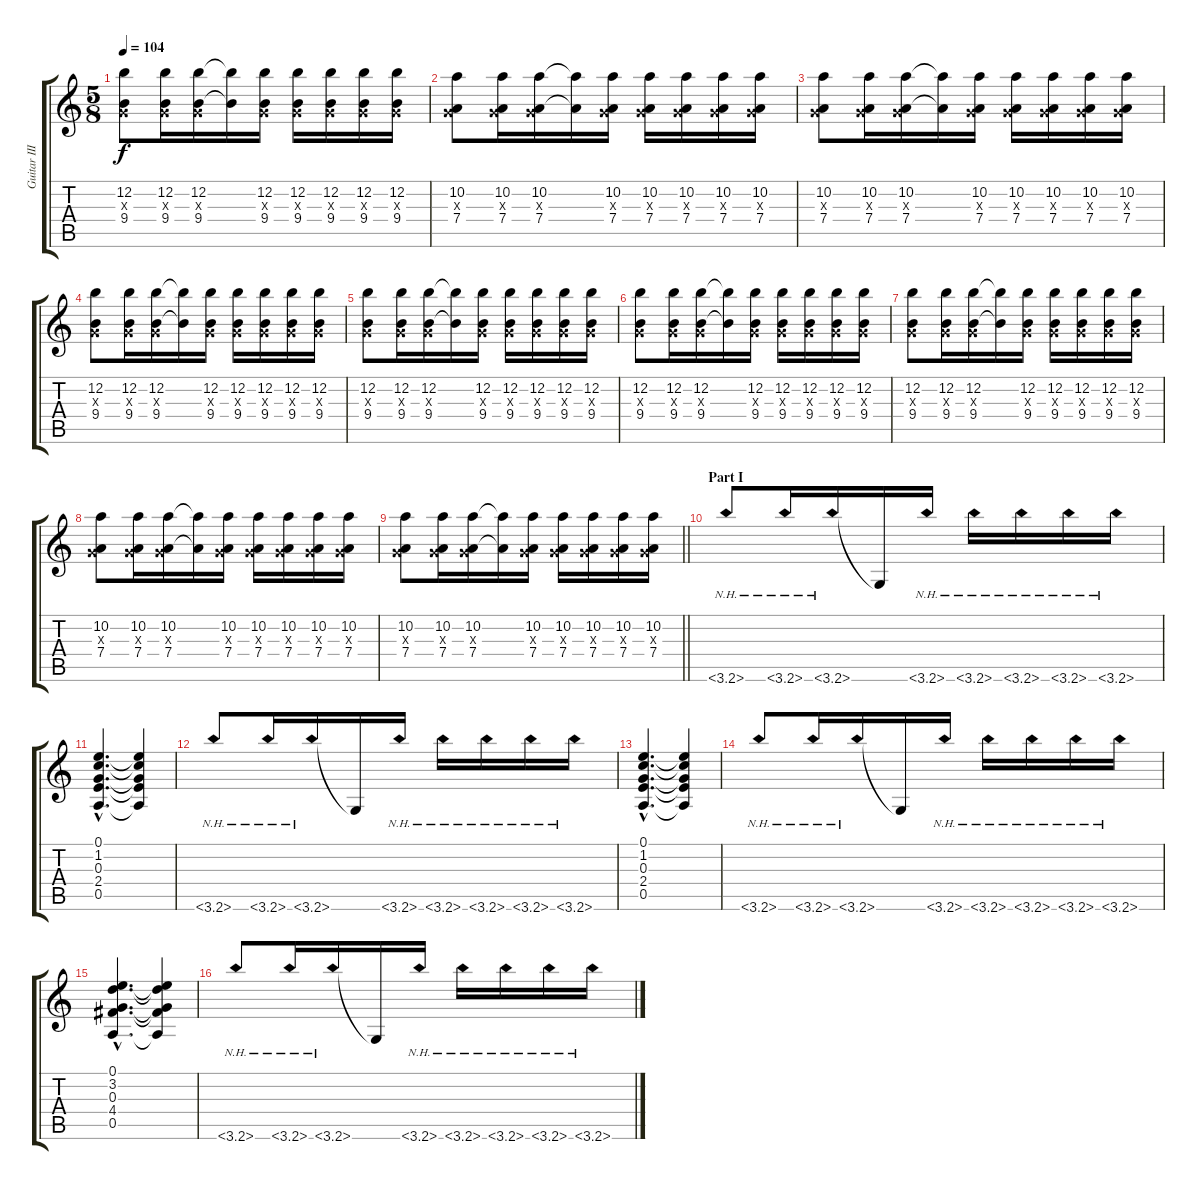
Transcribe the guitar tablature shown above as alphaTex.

\track ("Guitar III (Inoran)" "Guitar III") {instrument electricguitarclean}
\staff {score tabs}
\tuning (E4 B3 G3 D3 A2 E2) {hide}
\ts (5 8)
\tempo 104
\clef g2
\ks c
(12.2 0.3{x} 9.4).8{dy f} (12.2 0.3{x} 9.4).16 (12.2 0.3{x} 9.4).16 (12.2{t} 9.4{t}).16 (12.2 0.3{x} 9.4).16 (12.2 0.3{x} 9.4).16 (12.2 0.3{x} 9.4).16 (12.2 0.3{x} 9.4).16 (12.2 0.3{x} 9.4).16 |
(10.2 0.3{x} 7.4).8 (10.2 0.3{x} 7.4).16 (10.2 0.3{x} 7.4).16 (10.2{t} 7.4{t}).16 (10.2 0.3{x} 7.4).16 (10.2 0.3{x} 7.4).16 (10.2 0.3{x} 7.4).16 (10.2 0.3{x} 7.4).16 (10.2 0.3{x} 7.4).16 |
(10.2 0.3{x} 7.4).8 (10.2 0.3{x} 7.4).16 (10.2 0.3{x} 7.4).16 (10.2{t} 7.4{t}).16 (10.2 0.3{x} 7.4).16 (10.2 0.3{x} 7.4).16 (10.2 0.3{x} 7.4).16 (10.2 0.3{x} 7.4).16 (10.2 0.3{x} 7.4).16 |
(12.2 0.3{x} 9.4).8 (12.2 0.3{x} 9.4).16 (12.2 0.3{x} 9.4).16 (12.2{t} 9.4{t}).16 (12.2 0.3{x} 9.4).16 (12.2 0.3{x} 9.4).16 (12.2 0.3{x} 9.4).16 (12.2 0.3{x} 9.4).16 (12.2 0.3{x} 9.4).16 |
(12.2 0.3{x} 9.4).8 (12.2 0.3{x} 9.4).16 (12.2 0.3{x} 9.4).16 (12.2{t} 9.4{t}).16 (12.2 0.3{x} 9.4).16 (12.2 0.3{x} 9.4).16 (12.2 0.3{x} 9.4).16 (12.2 0.3{x} 9.4).16 (12.2 0.3{x} 9.4).16 |
(12.2 0.3{x} 9.4).8 (12.2 0.3{x} 9.4).16 (12.2 0.3{x} 9.4).16 (12.2{t} 9.4{t}).16 (12.2 0.3{x} 9.4).16 (12.2 0.3{x} 9.4).16 (12.2 0.3{x} 9.4).16 (12.2 0.3{x} 9.4).16 (12.2 0.3{x} 9.4).16 |
(12.2 0.3{x} 9.4).8 (12.2 0.3{x} 9.4).16 (12.2 0.3{x} 9.4).16 (12.2{t} 9.4{t}).16 (12.2 0.3{x} 9.4).16 (12.2 0.3{x} 9.4).16 (12.2 0.3{x} 9.4).16 (12.2 0.3{x} 9.4).16 (12.2 0.3{x} 9.4).16 |
(10.2 0.3{x} 7.4).8 (10.2 0.3{x} 7.4).16 (10.2 0.3{x} 7.4).16 (10.2{t} 7.4{t}).16 (10.2 0.3{x} 7.4).16 (10.2 0.3{x} 7.4).16 (10.2 0.3{x} 7.4).16 (10.2 0.3{x} 7.4).16 (10.2 0.3{x} 7.4).16 |
\barLineRight lightlight
(10.2 0.3{x} 7.4).8 (10.2 0.3{x} 7.4).16 (10.2 0.3{x} 7.4).16 (10.2{t} 7.4{t}).16 (10.2 0.3{x} 7.4).16 (10.2 0.3{x} 7.4).16 (10.2 0.3{x} 7.4).16 (10.2 0.3{x} 7.4).16 (10.2 0.3{x} 7.4).16 |
\section ("" "Part I")
3.6{nh}.8 3.6{nh}.16 3.6{nh}.16 3.6{t}.16 3.6{nh}.16 3.6{nh}.16 3.6{nh}.16 3.6{nh}.16 3.6{nh}.16 |
(0.1{hac} 1.2{hac} 0.3{hac} 2.4{hac} 0.5{hac}).4{d} (0.1{t} 1.2{t} 0.3{t} 2.4{t} 0.5{t}).4 |
3.6{nh}.8 3.6{nh}.16 3.6{nh}.16 3.6{t}.16 3.6{nh}.16 3.6{nh}.16 3.6{nh}.16 3.6{nh}.16 3.6{nh}.16 |
(0.1{hac} 1.2{hac} 0.3{hac} 2.4{hac} 0.5{hac}).4{d} (0.1{t} 1.2{t} 0.3{t} 2.4{t} 0.5{t}).4 |
3.6{nh}.8 3.6{nh}.16 3.6{nh}.16 3.6{t}.16 3.6{nh}.16 3.6{nh}.16 3.6{nh}.16 3.6{nh}.16 3.6{nh}.16 |
(0.1{hac} 3.2{hac} 0.3{hac} 4.4{hac} 0.5{hac}).4{d} (0.1{t} 3.2{t} 0.3{t} 4.4{t} 0.5{t}).4 |
3.6{nh}.8 3.6{nh}.16 3.6{nh}.16 3.6{t}.16 3.6{nh}.16 3.6{nh}.16 3.6{nh}.16 3.6{nh}.16 3.6{nh}.16
